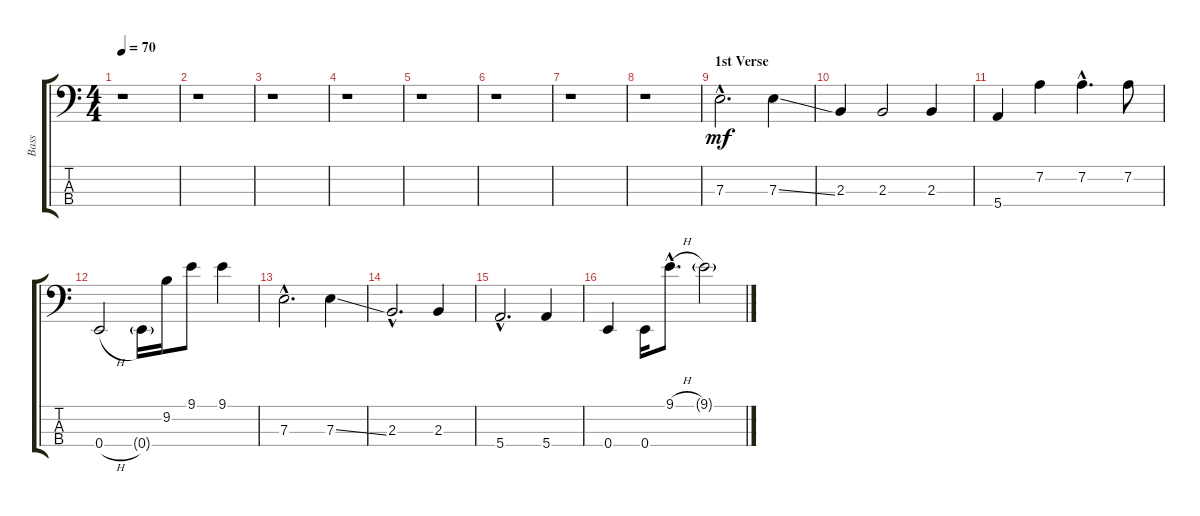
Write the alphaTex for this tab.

\track ("Bass" "Bass") {instrument electricbassfinger}
\staff {score tabs}
\tuning (G2 D2 A1 E1) {hide}
\ts (4 4)
\tempo 70
\clef f4
\ks c
r.1{dy mf instrument electricbassfinger} |
r.1 |
r.1 |
r.1 |
r.1 |
r.1 |
r.1 |
r.1 |
\section ("" "1st Verse")
7.3{hac}.2{d} 7.3{ss}.4 |
2.3.4 2.3.2 2.3.4 |
5.4.4 7.2.4 7.2{hac}.4{d} 7.2.8 |
0.4{h}.2 0.4{g}.16 9.2.16 9.1.8 9.1.4 |
7.3{hac}.2{d} 7.3{ss}.4 |
2.3{hac}.2{d} 2.3.4 |
5.4{hac}.2{d} 5.4.4 |
0.4.4 0.4.16 9.1{h hac}.8{d} 9.1{g}.2
